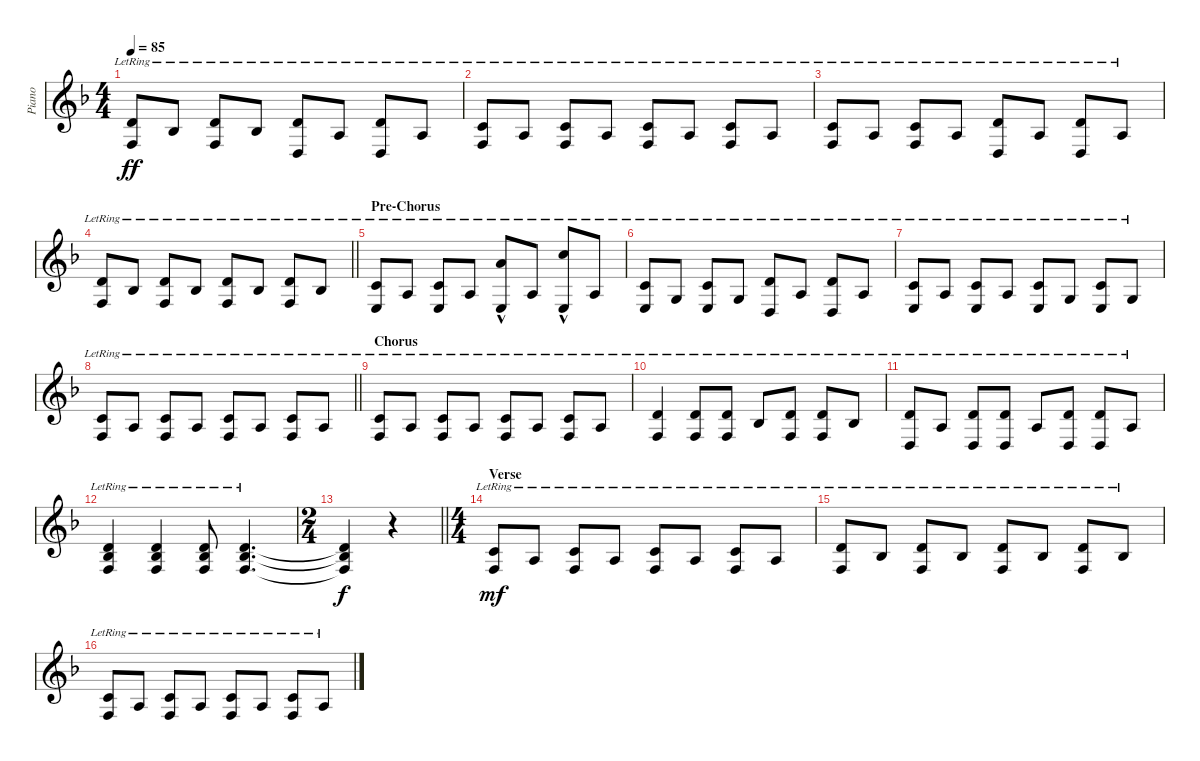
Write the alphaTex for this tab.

\track ("Piano" "Piano") {instrument brightacousticpiano}
\staff {score}
\tuning (E4 B3 G3 D3 A2 E2) {hide}
\ts (4 4)
\tempo 85
\clef g2
\ks f
(3.2{lr} 3.4{lr}).8{dy ff} 3.3{lr}.8 (3.2{lr} 3.4{lr}).8 3.3{lr}.8 (3.2{lr} 0.4{lr}).8 2.3{lr}.8 (3.2{lr} 0.4{lr}).8 2.3{lr}.8 |
(1.2{lr} 3.4{lr}).8 2.3{lr}.8 (1.2{lr} 3.4{lr}).8 2.3{lr}.8 (1.2{lr} 3.4{lr}).8 2.3{lr}.8 (1.2{lr} 3.4{lr}).8 2.3{lr}.8 |
(1.2{lr} 3.4{lr}).8 2.3{lr}.8 (1.2{lr} 3.4{lr}).8 2.3{lr}.8 (3.2{lr} 0.4{lr}).8 2.3{lr}.8 (3.2{lr} 0.4{lr}).8 2.3{lr}.8 |
\barLineRight lightlight
(3.2{lr} 3.4{lr}).8 3.3{lr}.8 (3.2{lr} 3.4{lr}).8 3.3{lr}.8 (3.2{lr} 3.4{lr}).8 3.3{lr}.8 (3.2{lr} 3.4{lr}).8 3.3{lr}.8 |
\section ("" "Pre-Chorus")
(1.2{lr} 2.4{lr}).8 2.3{lr}.8 (1.2{lr} 2.4{lr}).8 2.3{lr}.8 (5.1{hac lr} 2.4{lr}).8 2.3{lr}.8 (8.1{hac lr} 2.4{lr}).8 2.3{lr}.8 |
(1.2{lr} 2.4{lr}).8 0.3{lr}.8 (1.2{lr} 2.4{lr}).8 0.3{lr}.8 (3.2{lr} 0.4{lr}).8 2.3{lr}.8 (3.2{lr} 0.4{lr}).8 2.3{lr}.8 |
(1.2{lr} 2.4{lr}).8 2.3{lr}.8 (1.2{lr} 2.4{lr}).8 2.3{lr}.8 (1.2{lr} 2.4{lr}).8 0.3{lr}.8 (1.2{lr} 2.4{lr}).8 0.3{lr}.8 |
\barLineRight lightlight
(1.2{lr} 3.4{lr}).8 2.3{lr}.8 (1.2{lr} 3.4{lr}).8 2.3{lr}.8 (1.2{lr} 3.4{lr}).8 2.3{lr}.8 (1.2{lr} 3.4{lr}).8 2.3{lr}.8 |
\section ("" "Chorus")
(1.2{lr} 3.4{lr}).8 2.3{lr}.8 (1.2{lr} 3.4{lr}).8 2.3{lr}.8 (1.2{lr} 3.4{lr}).8 2.3{lr}.8 (1.2{lr} 3.4{lr}).8 2.3{lr}.8 |
(3.2{lr} 3.4{lr}).4 (3.2{lr} 3.4{lr}).8 (3.2{lr} 3.4{lr}).8 3.3{lr}.8 (3.2{lr} 3.4{lr}).8 (3.2{lr} 3.4{lr}).8 3.3{lr}.8 |
(3.2{lr} 0.4{lr}).8 2.3{lr}.8 (3.2{lr} 0.4{lr}).8 (3.2{lr} 0.4{lr}).8 2.3{lr}.8 (3.2{lr} 0.4{lr}).8 (3.2{lr} 0.4{lr}).8 2.3{lr}.8 |
(3.2{lr} 3.3{lr} 3.4{lr}).4 (3.2{lr} 3.3{lr} 3.4{lr}).4 (3.2{lr} 3.3{lr} 3.4{lr}).8 (3.2{lr} 3.3{lr} 3.4{lr}).4{d} |
\ts (2 4)
\barLineRight lightlight
(3.2{t} 3.3{t} 3.4{t}).4{dy f} r.4 |
\ts (4 4)
\section ("" "Verse")
(1.2{lr} 3.4{lr}).8{dy mf} 2.3{lr}.8 (1.2{lr} 3.4{lr}).8 2.3{lr}.8 (1.2{lr} 3.4{lr}).8 2.3{lr}.8 (1.2{lr} 3.4{lr}).8 2.3{lr}.8 |
(3.2{lr} 3.4{lr}).8 3.3{lr}.8 (3.2{lr} 3.4{lr}).8 3.3{lr}.8 (3.2{lr} 3.4{lr}).8 3.3{lr}.8 (3.2{lr} 3.4{lr}).8 3.3{lr}.8 |
(1.2{lr} 3.4{lr}).8 2.3{lr}.8 (1.2{lr} 3.4{lr}).8 2.3{lr}.8 (1.2{lr} 3.4{lr}).8 2.3{lr}.8 (1.2{lr} 3.4{lr}).8 2.3{lr}.8
